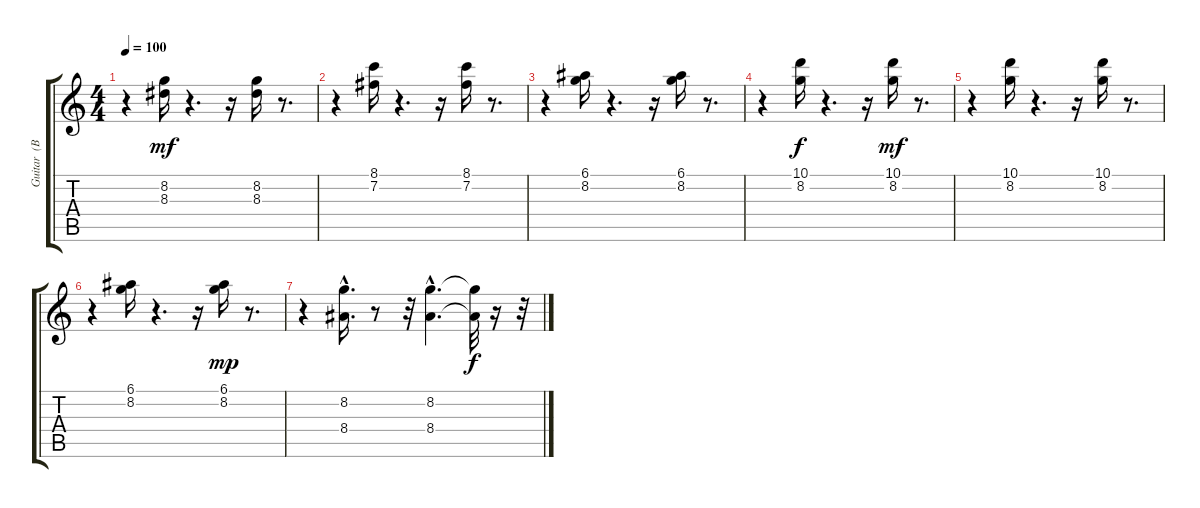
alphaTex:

\track ("Guitar  (BB)" "Guitar  (B") {instrument electricguitarmuted}
\staff {score tabs}
\tuning (E4 B3 G3 D3 A2 E2) {hide}
\ts (4 4)
\tempo 100
\clef g2
\ks c
r.4{dy mf} (8.2 8.3).16 r.4{d} r.16 (8.2 8.3).16 r.8{d} |
r.4 (8.1 7.2).16 r.4{d} r.16 (8.1 7.2).16 r.8{d} |
r.4 (6.1 8.2).16 r.4{d} r.16 (6.1 8.2).16 r.8{d} |
r.4 (10.1 8.2).16{dy f} r.4{d} r.16 (10.1 8.2).16{dy mf} r.8{d} |
r.4 (10.1 8.2).16 r.4{d} r.16 (10.1 8.2).16 r.8{d} |
r.4 (6.1 8.2).16 r.4{d} r.16 (6.1 8.2).16{dy mp} r.8{d} |
r.4 (8.2{hac} 8.4).16{d} r.8 r.32 (8.2{hac} 8.4{hac}).4{d} (8.2{t} 8.4{t}).32{dy f} r.16 r.32
